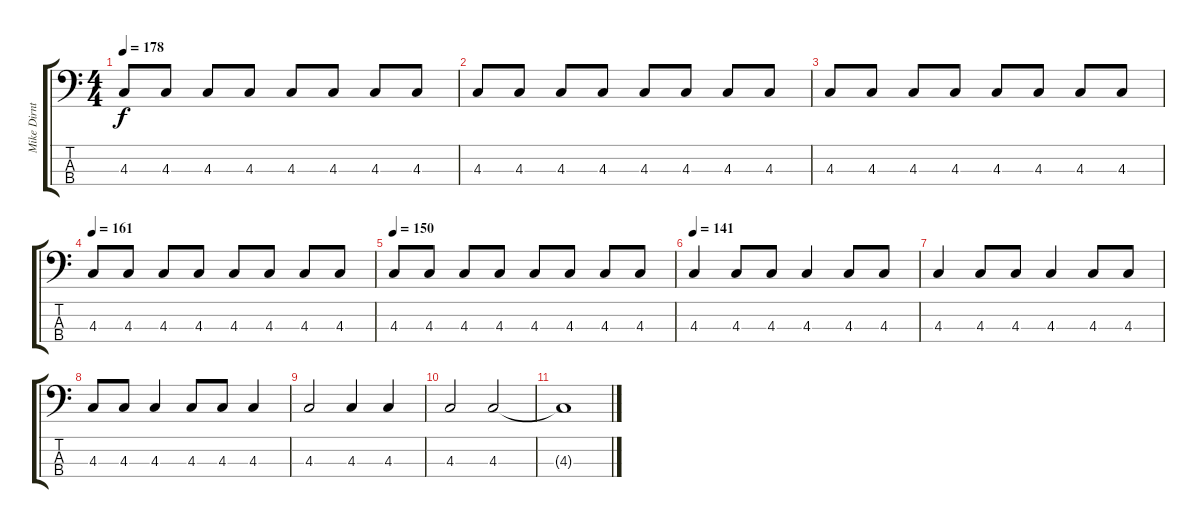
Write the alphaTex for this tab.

\track ("Mike Dirnt (Bass)" "Mike Dirnt") {instrument electricbasspick}
\staff {score tabs}
\tuning (Gb2 Db2 Ab1 Eb1) {hide}
\ts (4 4)
\tempo 178
\clef f4
\ks c
4.3.8{dy f} 4.3.8 4.3.8 4.3.8 4.3.8 4.3.8 4.3.8 4.3.8 |
4.3.8 4.3.8 4.3.8 4.3.8 4.3.8 4.3.8 4.3.8 4.3.8 |
4.3.8 4.3.8 4.3.8 4.3.8 4.3.8 4.3.8 4.3.8 4.3.8 |
\tempo 161
4.3.8 4.3.8 4.3.8 4.3.8 4.3.8 4.3.8 4.3.8 4.3.8 |
\tempo 150
4.3.8 4.3.8 4.3.8 4.3.8 4.3.8 4.3.8 4.3.8 4.3.8 |
\tempo 141
4.3.4 4.3.8 4.3.8 4.3.4 4.3.8 4.3.8 |
4.3.4 4.3.8 4.3.8 4.3.4 4.3.8 4.3.8 |
4.3.8 4.3.8 4.3.4 4.3.8 4.3.8 4.3.4 |
4.3.2 4.3.4 4.3.4 |
4.3.2 4.3.2 |
4.3{t}.1
